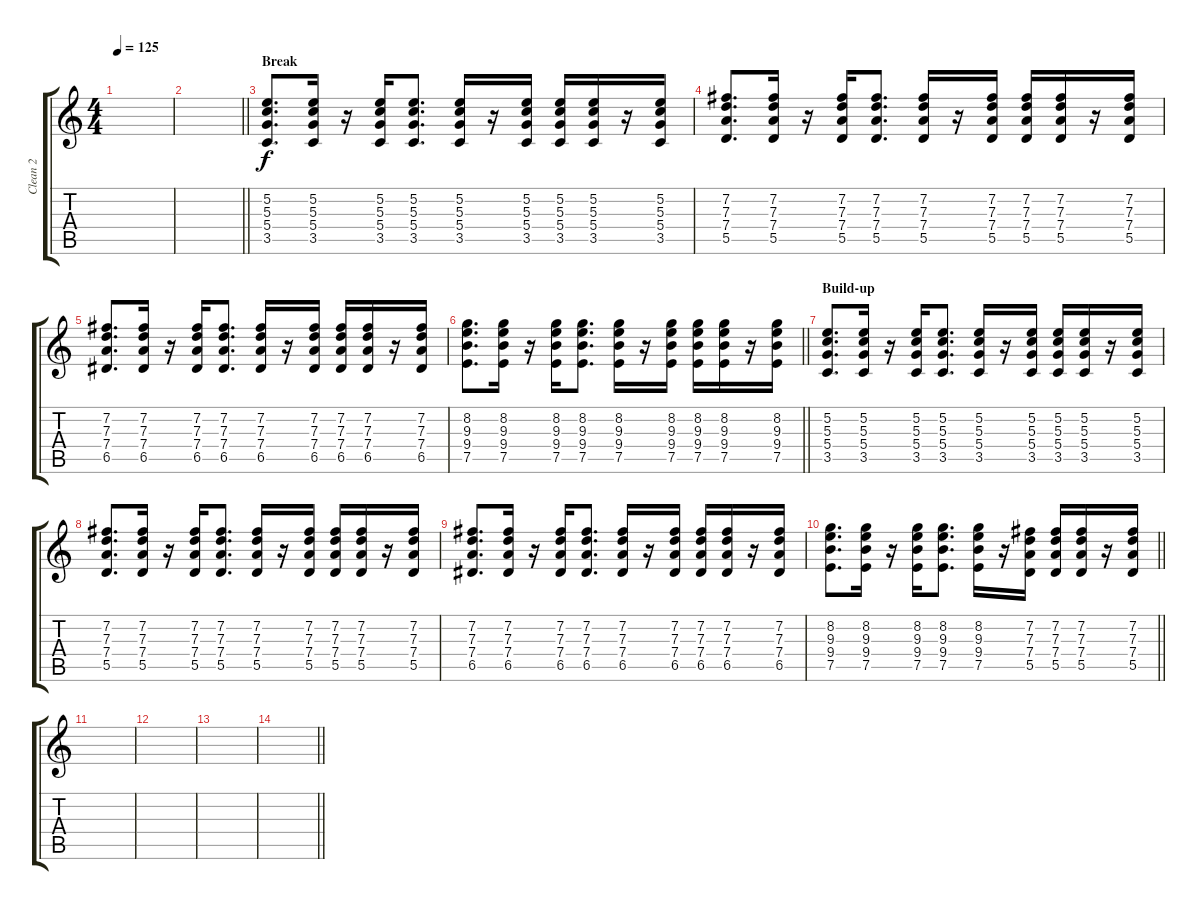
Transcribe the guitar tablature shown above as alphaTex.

\track ("Clean 2" "Clean 2") {instrument electricguitarjazz}
\staff {score tabs}
\tuning (E4 B3 G3 D3 A2 D2) {hide}
\ts (4 4)
\tempo 125
\clef g2
\ks c
|
\barLineRight lightlight
|
\section ("" "Break")
(5.2 5.3 5.4 3.5).8{d} (5.2 5.3 5.4 3.5).16 r.16 (5.2 5.3 5.4 3.5).16 (5.2 5.3 5.4 3.5).8{d} (5.2 5.3 5.4 3.5).16 r.16 (5.2 5.3 5.4 3.5).16 (5.2 5.3 5.4 3.5).16 (5.2 5.3 5.4 3.5).16 r.16 (5.2 5.3 5.4 3.5).16 |
(7.2 7.3 7.4 5.5).8{d} (7.2 7.3 7.4 5.5).16 r.16 (7.2 7.3 7.4 5.5).16 (7.2 7.3 7.4 5.5).8{d} (7.2 7.3 7.4 5.5).16 r.16 (7.2 7.3 7.4 5.5).16 (7.2 7.3 7.4 5.5).16 (7.2 7.3 7.4 5.5).16 r.16 (7.2 7.3 7.4 5.5).16 |
(7.2 7.3 7.4 6.5).8{d} (7.2 7.3 7.4 6.5).16 r.16 (7.2 7.3 7.4 6.5).16 (7.2 7.3 7.4 6.5).8{d} (7.2 7.3 7.4 6.5).16 r.16 (7.2 7.3 7.4 6.5).16 (7.2 7.3 7.4 6.5).16 (7.2 7.3 7.4 6.5).16 r.16 (7.2 7.3 7.4 6.5).16 |
\barLineRight lightlight
(8.2 9.3 9.4 7.5).8{d} (8.2 9.3 9.4 7.5).16 r.16 (8.2 9.3 9.4 7.5).16 (8.2 9.3 9.4 7.5).8{d} (8.2 9.3 9.4 7.5).16 r.16 (8.2 9.3 9.4 7.5).16 (8.2 9.3 9.4 7.5).16 (8.2 9.3 9.4 7.5).16 r.16 (8.2 9.3 9.4 7.5).16 |
\section ("" "Build-up")
(5.2 5.3 5.4 3.5).8{d} (5.2 5.3 5.4 3.5).16 r.16 (5.2 5.3 5.4 3.5).16 (5.2 5.3 5.4 3.5).8{d} (5.2 5.3 5.4 3.5).16 r.16 (5.2 5.3 5.4 3.5).16 (5.2 5.3 5.4 3.5).16 (5.2 5.3 5.4 3.5).16 r.16 (5.2 5.3 5.4 3.5).16 |
(7.2 7.3 7.4 5.5).8{d} (7.2 7.3 7.4 5.5).16 r.16 (7.2 7.3 7.4 5.5).16 (7.2 7.3 7.4 5.5).8{d} (7.2 7.3 7.4 5.5).16 r.16 (7.2 7.3 7.4 5.5).16 (7.2 7.3 7.4 5.5).16 (7.2 7.3 7.4 5.5).16 r.16 (7.2 7.3 7.4 5.5).16 |
(7.2 7.3 7.4 6.5).8{d} (7.2 7.3 7.4 6.5).16 r.16 (7.2 7.3 7.4 6.5).16 (7.2 7.3 7.4 6.5).8{d} (7.2 7.3 7.4 6.5).16 r.16 (7.2 7.3 7.4 6.5).16 (7.2 7.3 7.4 6.5).16 (7.2 7.3 7.4 6.5).16 r.16 (7.2 7.3 7.4 6.5).16 |
\barLineRight lightlight
(8.2 9.3 9.4 7.5).8{d} (8.2 9.3 9.4 7.5).16 r.16 (8.2 9.3 9.4 7.5).16 (8.2 9.3 9.4 7.5).8{d} (8.2 9.3 9.4 7.5).16 r.16 (7.2 7.3 7.4 5.5).16 (7.2 7.3 7.4 5.5).16 (7.2 7.3 7.4 5.5).16 r.16 (7.2 7.3 7.4 5.5).16 |
\section ("" "")
|
|
|
\barLineRight lightlight
